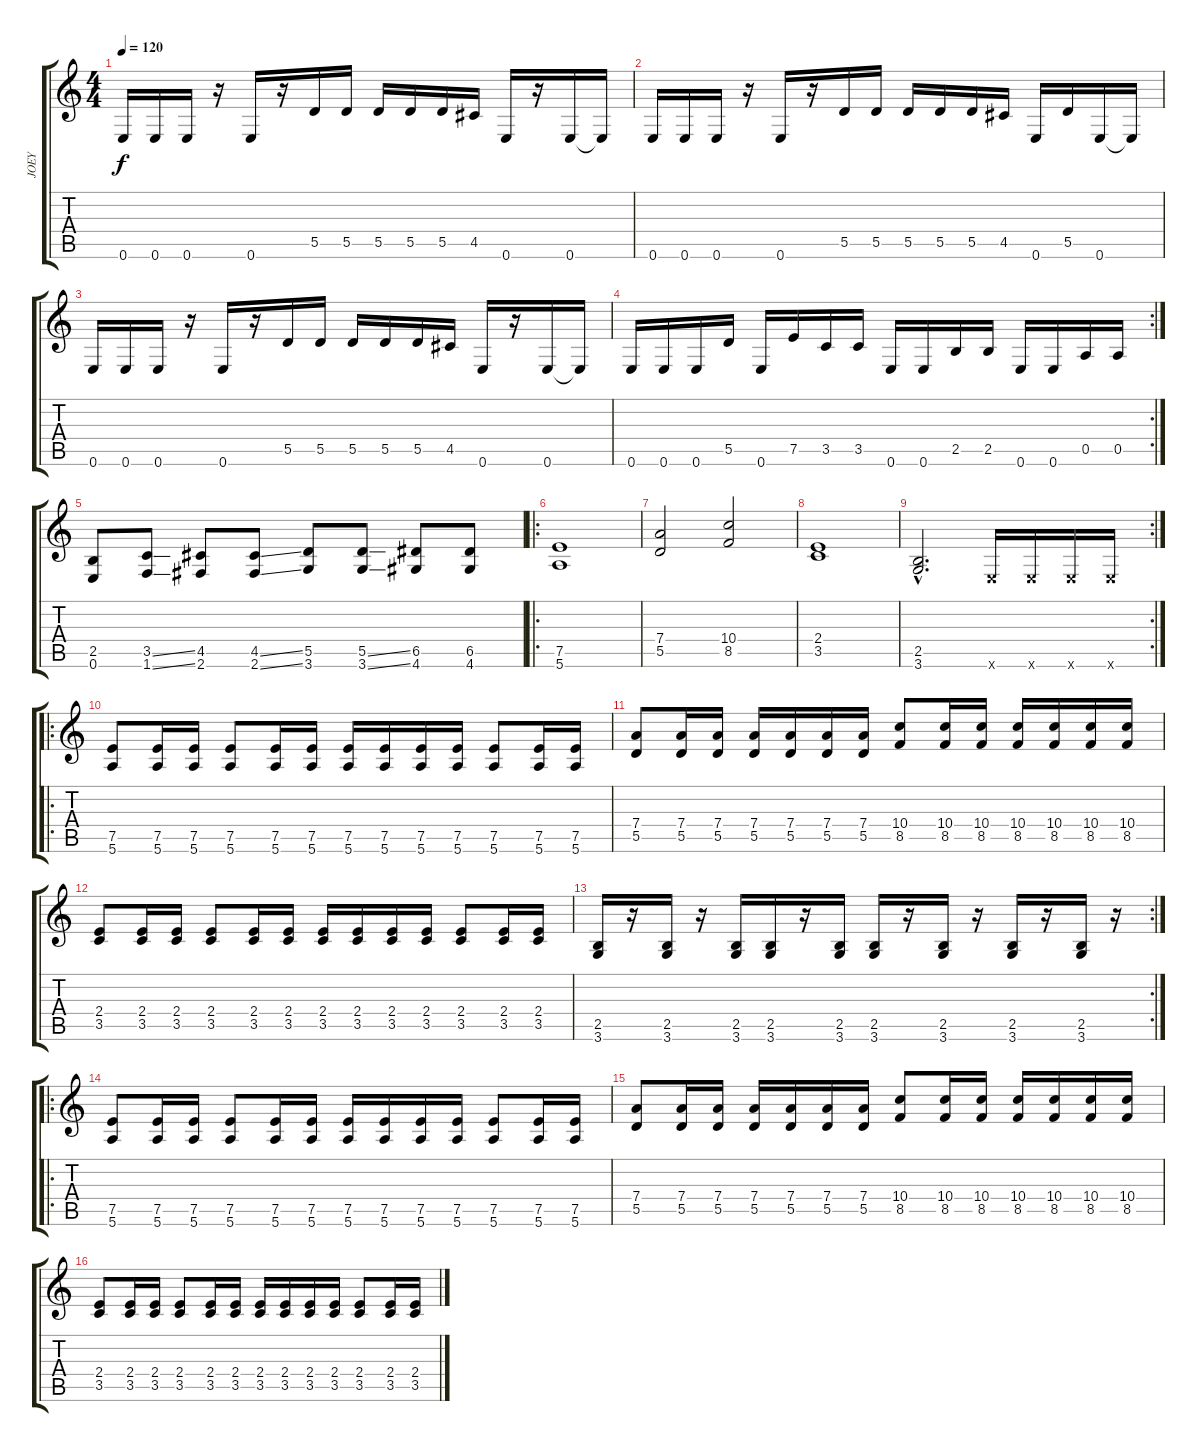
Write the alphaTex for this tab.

\track ("JOEY" "JOEY") {instrument distortionguitar}
\staff {score tabs}
\tuning (E4 B3 G3 D3 A2 E2) {hide}
\ts (4 4)
\tempo 120
\clef g2
\ks c
0.6.16{dy f} 0.6.16 0.6.16 r.16 0.6.16 r.16 5.5.16 5.5.16 5.5.16 5.5.16 5.5.16 4.5.16 0.6.16 r.16 0.6.16 0.6{t}.16 |
0.6.16 0.6.16 0.6.16 r.16 0.6.16 r.16 5.5.16 5.5.16 5.5.16 5.5.16 5.5.16 4.5.16 0.6.16 5.5.16 0.6.16 0.6{t}.16 |
0.6.16 0.6.16 0.6.16 r.16 0.6.16 r.16 5.5.16 5.5.16 5.5.16 5.5.16 5.5.16 4.5.16 0.6.16 r.16 0.6.16 0.6{t}.16 |
\rc 2
0.6.16 0.6.16 0.6.16 5.5.16 0.6.16 7.5.16 3.5.16 3.5.16 0.6.16 0.6.16 2.5.16 2.5.16 0.6.16 0.6.16 0.5.16 0.5.16 |
(2.5 0.6).8 (3.5{ss} 1.6{ss}).8 (4.5 2.6).8 (4.5{ss} 2.6{ss}).8 (5.5 3.6).8 (5.5{ss} 3.6{ss}).8 (6.5 4.6).8 (6.5 4.6).8 |
\ro
(7.5 5.6).1 |
(7.4 5.5).2 (10.4 8.5).2 |
(2.4 3.5).1 |
\rc 2
(2.5{hac} 3.6{hac}).2{d} 0.6{x}.16 0.6{x}.16 0.6{x}.16 0.6{x}.16 |
\ro
(7.5 5.6).8 (7.5 5.6).16 (7.5 5.6).16 (7.5 5.6).8 (7.5 5.6).16 (7.5 5.6).16 (7.5 5.6).16 (7.5 5.6).16 (7.5 5.6).16 (7.5 5.6).16 (7.5 5.6).8 (7.5 5.6).16 (7.5 5.6).16 |
(7.4 5.5).8 (7.4 5.5).16 (7.4 5.5).16 (7.4 5.5).16 (7.4 5.5).16 (7.4 5.5).16 (7.4 5.5).16 (10.4 8.5).8 (10.4 8.5).16 (10.4 8.5).16 (10.4 8.5).16 (10.4 8.5).16 (10.4 8.5).16 (10.4 8.5).16 |
(2.4 3.5).8 (2.4 3.5).16 (2.4 3.5).16 (2.4 3.5).8 (2.4 3.5).16 (2.4 3.5).16 (2.4 3.5).16 (2.4 3.5).16 (2.4 3.5).16 (2.4 3.5).16 (2.4 3.5).8 (2.4 3.5).16 (2.4 3.5).16 |
\rc 2
(2.5 3.6).16 r.16 (2.5 3.6).16 r.16 (2.5 3.6).16 (2.5 3.6).16 r.16 (2.5 3.6).16 (2.5 3.6).16 r.16 (2.5 3.6).16 r.16 (2.5 3.6).16 r.16 (2.5 3.6).16 r.16 |
\ro
(7.5 5.6).8 (7.5 5.6).16 (7.5 5.6).16 (7.5 5.6).8 (7.5 5.6).16 (7.5 5.6).16 (7.5 5.6).16 (7.5 5.6).16 (7.5 5.6).16 (7.5 5.6).16 (7.5 5.6).8 (7.5 5.6).16 (7.5 5.6).16 |
(7.4 5.5).8 (7.4 5.5).16 (7.4 5.5).16 (7.4 5.5).16 (7.4 5.5).16 (7.4 5.5).16 (7.4 5.5).16 (10.4 8.5).8 (10.4 8.5).16 (10.4 8.5).16 (10.4 8.5).16 (10.4 8.5).16 (10.4 8.5).16 (10.4 8.5).16 |
(2.4 3.5).8 (2.4 3.5).16 (2.4 3.5).16 (2.4 3.5).8 (2.4 3.5).16 (2.4 3.5).16 (2.4 3.5).16 (2.4 3.5).16 (2.4 3.5).16 (2.4 3.5).16 (2.4 3.5).8 (2.4 3.5).16 (2.4 3.5).16
